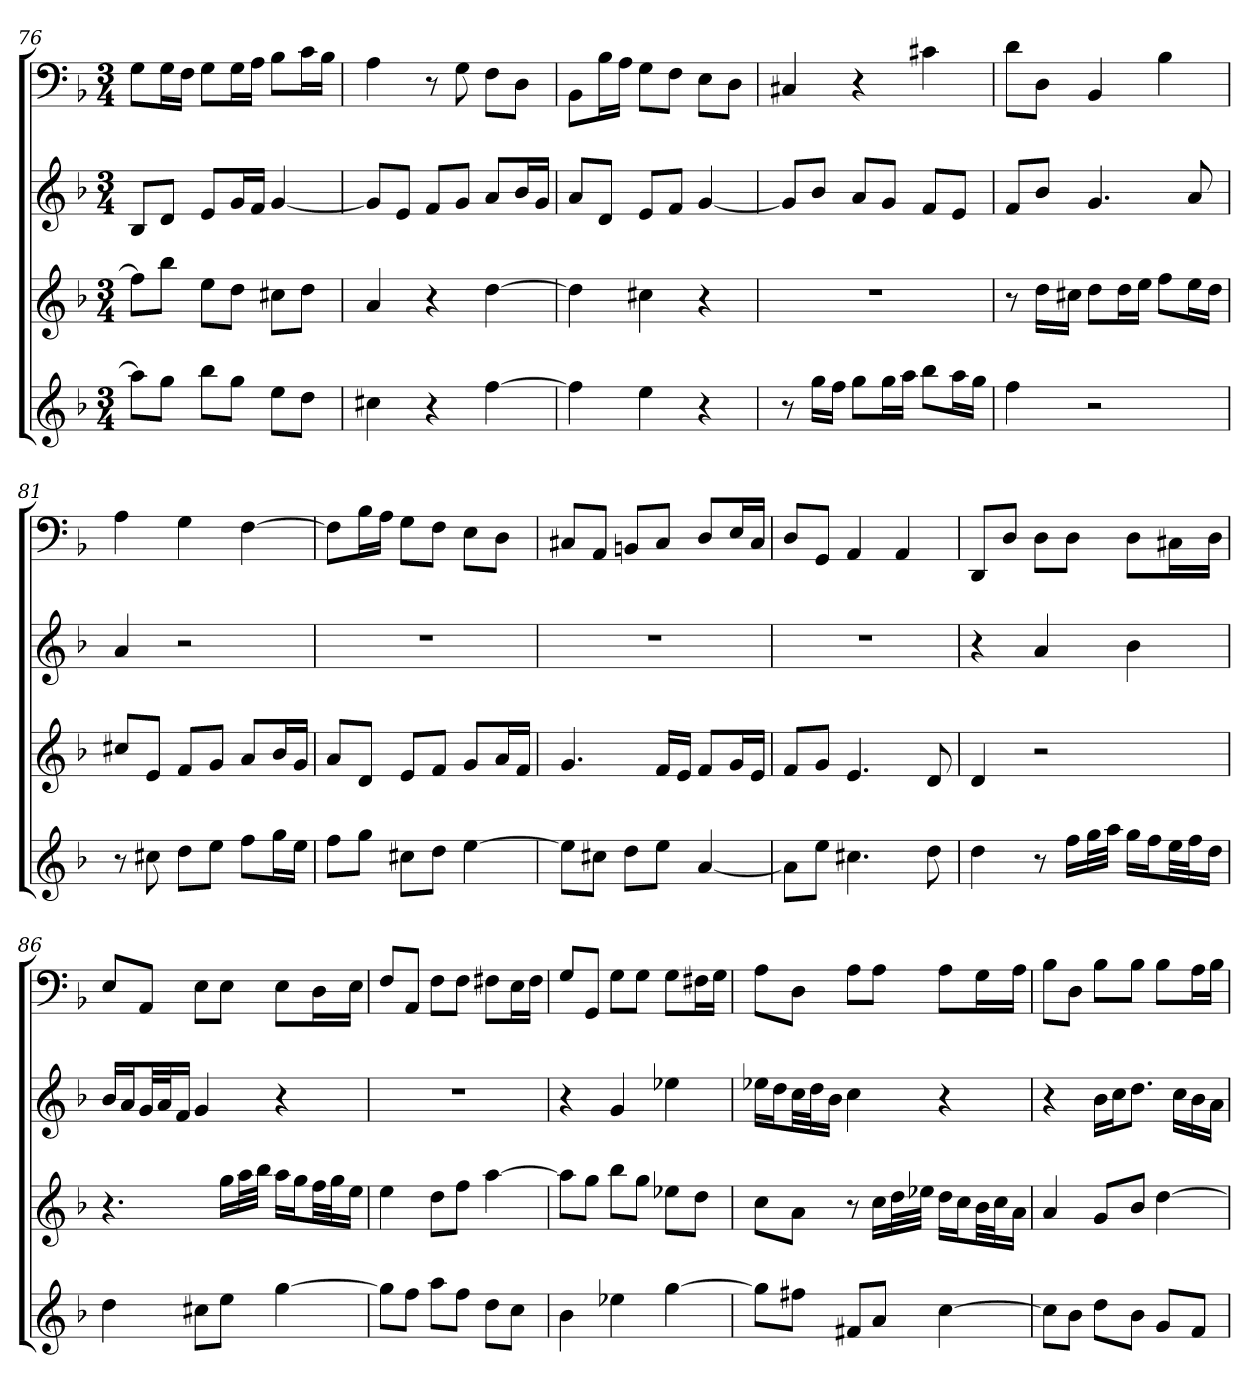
**kern	**kern	**kern	**kern
*part4	*part3	*part2	*part1
*staff4	*staff3	*staff2	*staff1
*clefG2	*clefG2	*clefG2	*clefF4
*k[b-]	*k[b-]	*k[b-]	*k[b-]
*d:	*d:	*d:	*d:
*M3/4	*M3/4	*M3/4	*M3/4
=76	=76	=76	=76
8aa\L]	8ff\L]	8B-/L	8G\L
8gg\J	8bb-\J	8d/J	16G\L
.	.	.	16F\JJ
8bb-\L	8ee\L	8e/L	8G\L
8gg\J	8dd\J	16g/L	16G\L
.	.	16f/JJ	16A\JJ
8ee\L	8cc#X\L	[4g	8B-\L
8dd\J	8dd\J	.	16c\L
.	.	.	16B-\JJ
=77	=77	=77	=77
4cc#X	4a	8g/L]	4A
.	.	8e/J	.
4r	4r	8f/L	8r
.	.	8g/J	8G
[4ff	[4dd	8a/L	8F\L
.	.	16b-/L	8D\J
.	.	16g/JJ	.
=78	=78	=78	=78
4ff]	4dd]	8a/L	8BB-\L
.	.	8d/J	16B-\L
.	.	.	16A\JJ
4ee	4cc#X	8e/L	8G\L
.	.	8f/J	8F\J
4r	4r	[4g	8E\L
.	.	.	8D\J
=79	=79	=79	=79
8r	2.r	8g/L]	4C#X
16gg\LL	.	8b-/J	.
16ff\JJ	.	.	.
8gg\L	.	8a/L	4r
16gg\L	.	8g/J	.
16aa\JJ	.	.	.
8bb-\L	.	8f/L	4c#X
16aa\L	.	8e/J	.
16gg\JJ	.	.	.
=80	=80	=80	=80
4ff	8r	8f/L	8d\L
.	16dd\LL	8b-/J	8D\J
.	16cc#X\JJ	.	.
2r	8dd\L	4.g	4BB-
.	16dd\L	.	.
.	16ee\JJ	.	.
.	8ff\L	.	4B-
.	16ee\L	8a	.
.	16dd\JJ	.	.
=81	=81	=81	=81
8r	8cc#X/L	4a	4A
8cc#X	8e/J	.	.
8dd\L	8f/L	2r	4G
8ee\J	8g/J	.	.
8ff\L	8a/L	.	[4F
16gg\L	16b-/L	.	.
16ee\JJ	16g/JJ	.	.
=82	=82	=82	=82
8ff\L	8a/L	2.r	8F\L]
8gg\J	8d/J	.	16B-\L
.	.	.	16A\JJ
8cc#X\L	8e/L	.	8G\L
8dd\J	8f/J	.	8F\J
[4ee	8g/L	.	8E\L
.	16a/L	.	8D\J
.	16f/JJ	.	.
=83	=83	=83	=83
8ee\L]	4.g	2.r	8C#X/L
8cc#X\J	.	.	8AA/J
8dd\L	.	.	8BBn/L
8ee\J	16f/LL	.	8C#/J
.	16e/JJ	.	.
[4a	8f/L	.	8D/L
.	16g/L	.	16E/L
.	16e/JJ	.	16C#/JJ
=84	=84	=84	=84
8a\L]	8f/L	2.r	8D/L
8ee\J	8g/J	.	8GG/J
4.cc#X	4.e	.	4AA
.	.	.	4AA
8dd	8d	.	.
=85	=85	=85	=85
4dd	4d	4r	8DD/L
.	.	.	8D/J
8r	2r	4a	8D\L
16ff\LL	.	.	8D\J
32gg\L	.	.	.
32aa\JJJ	.	.	.
16gg\LL	.	4b-	8D\L
16ff\J	.	.	.
32ee\LL	.	.	16C#X\L
32ff\J	.	.	.
16dd\JJ	.	.	16D\JJ
=86	=86	=86	=86
4dd	4.r	16b-/LL	8E/L
.	.	16a/J	.
.	.	32g/LL	8AA/J
.	.	32a/J	.
.	.	16f/JJ	.
8cc#X\L	.	4g	8E\L
8ee\J	16gg\LL	.	8E\J
.	32aa\L	.	.
.	32bb-\JJJ	.	.
[4gg	16aa\LL	4r	8E\L
.	16gg\J	.	.
.	32ff\LL	.	16D\L
.	32gg\J	.	.
.	16ee\JJ	.	16E\JJ
=87	=87	=87	=87
8gg\L]	4ee	2.r	8F/L
8ff\J	.	.	8AA/J
8aa\L	8dd\L	.	8F\L
8ff\J	8ff\J	.	8F\J
8dd\L	[4aa	.	8F#X\L
8cc\J	.	.	16E\L
.	.	.	16F#\JJ
=88	=88	=88	=88
4b-	8aa\L]	4r	8G/L
.	8gg\J	.	8GG/J
4ee-X	8bb-\L	4g	8G\L
.	8gg\J	.	8G\J
[4gg	8ee-X\L	4ee-X	8G\L
.	8dd\J	.	16F#X\L
.	.	.	16G\JJ
=89	=89	=89	=89
8gg\L]	8cc\L	16ee-X\LL	8A\L
.	.	16dd\J	.
8ff#X\J	8a\J	32cc\LL	8D\J
.	.	32dd\J	.
.	.	16b-\JJ	.
8f#X/L	8r	4cc	8A\L
8a/J	16cc\LL	.	8A\J
.	32dd\L	.	.
.	32ee-X\JJJ	.	.
[4cc	16dd\LL	4r	8A\L
.	16cc\J	.	.
.	32b-\LL	.	16G\L
.	32cc\J	.	.
.	16a\JJ	.	16A\JJ
=90	=90	=90	=90
8cc\L]	4a	4r	8B-\L
8b-\J	.	.	8D\J
8dd\L	8g/L	16b-\LL	8B-\L
.	.	16cc\J	.
8b-\J	8b-/J	8.dd\J	8B-\J
8g/L	[4dd	.	8B-\L
.	.	16cc\LL	.
8f/J	.	16b-\	16A\L
.	.	16a\JJ	16B-\JJ
=	=	=	=
*-	*-	*-	*-
